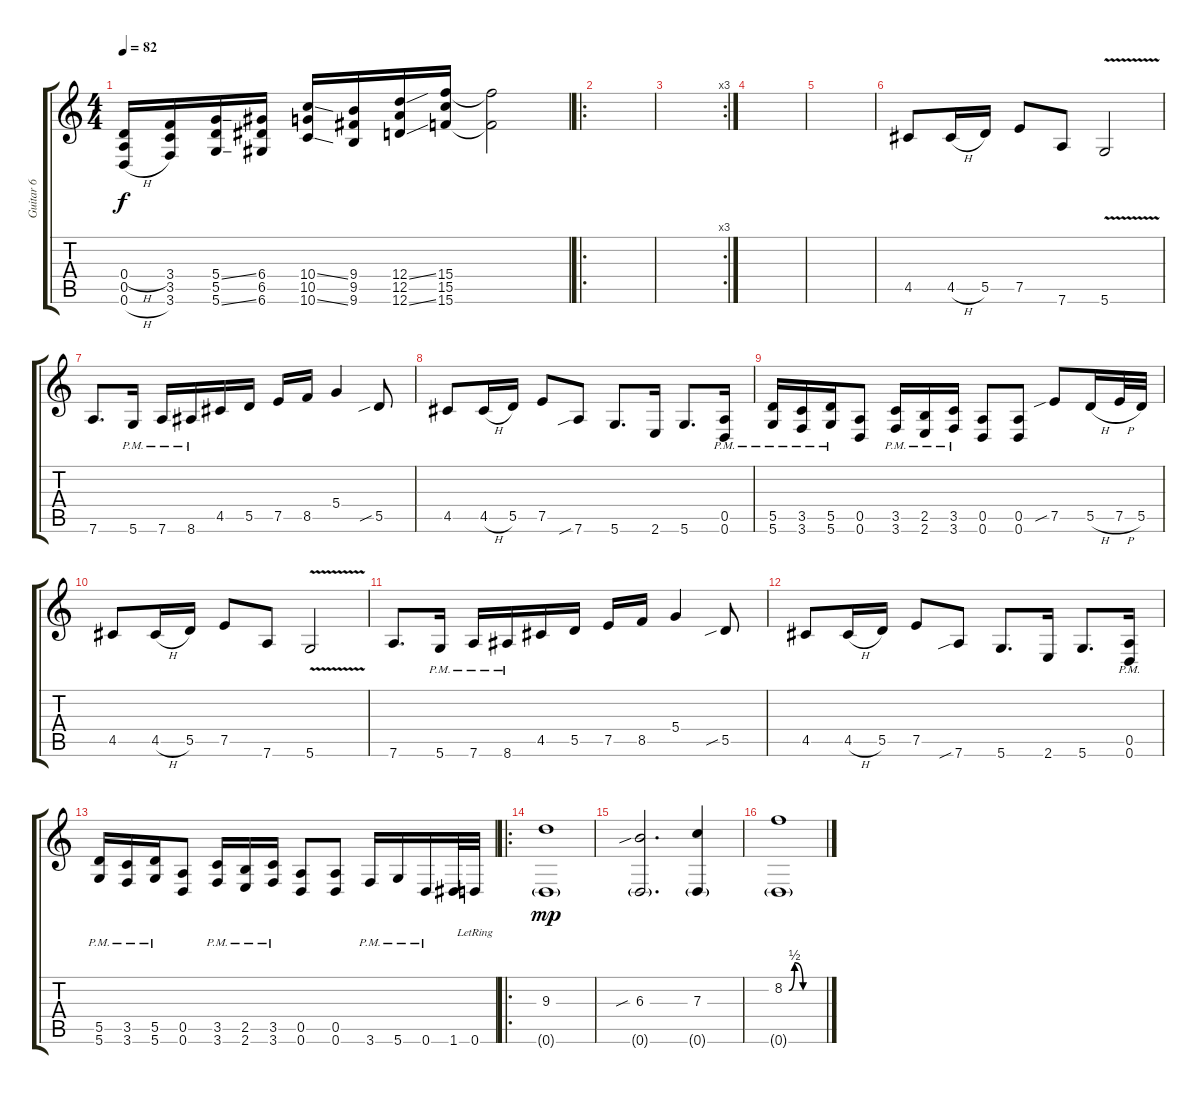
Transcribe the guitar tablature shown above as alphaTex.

\track ("Guitar 6" "Guitar 6") {instrument overdrivenguitar}
\staff {score tabs}
\tuning (E4 A3 F3 D3 A2 D2) {hide}
\ts (4 4)
\tempo 82
\clef g2
\ks c
(0.4{h} 0.5 0.6{h}).16{dy f} (3.4 3.5 3.6).16 (5.4{ss} 5.5 5.6{ss}).16 (6.4 6.5 6.6).16 (10.4{ss} 10.5 10.6{ss}).16 (9.4 9.5 9.6).16 (12.4{ss} 12.5 12.6{ss}).16 (15.4 15.5 15.6).16 (15.4{t} 15.6{t}).2 |
\ro
|
\rc 3
|
|
|
4.5.8 4.5{h}.16 5.5.16 7.5.8 7.6.8 5.6{v}.2 |
7.6.8{d} 5.6{pm}.16 7.6{pm}.16 8.6{pm}.16 4.5.16 5.5.16 7.5.16 8.5.16 5.4.4 5.5{sib}.8 |
4.5.8 4.5{h}.16 5.5.16 7.5.8 7.6{sib}.8 5.6.8{d} 2.6.16 5.6.8{d} (0.5{pm} 0.6{pm}).16 |
(5.5{pm} 5.6{pm}).16 (3.5{pm} 3.6{pm}).16 (5.5{pm} 5.6{pm}).16 (0.5 0.6).8 (3.5{pm} 3.6{pm}).16 (2.5{pm} 2.6{pm}).16 (3.5{pm} 3.6{pm}).16 (0.5 0.6).8 (0.5 0.6).8 7.5{sib}.8 5.5{h}.16 7.5{h}.32 5.5.32 |
4.5.8 4.5{h}.16 5.5.16 7.5.8 7.6.8 5.6{v}.2 |
7.6.8{d} 5.6{pm}.16 7.6{pm}.16 8.6{pm}.16 4.5.16 5.5.16 7.5.16 8.5.16 5.4.4 5.5{sib}.8 |
4.5.8 4.5{h}.16 5.5.16 7.5.8 7.6{sib}.8 5.6.8{d} 2.6.16 5.6.8{d} (0.5{pm} 0.6{pm}).16 |
(5.5{pm} 5.6{pm}).16 (3.5{pm} 3.6{pm}).16 (5.5{pm} 5.6{pm}).16 (0.5 0.6).8 (3.5{pm} 3.6{pm}).16 (2.5{pm} 2.6{pm}).16 (3.5{pm} 3.6{pm}).16 (0.5 0.6).8 (0.5 0.6).8 3.6{pm}.16 5.6{pm}.16 0.6{pm}.16 1.6.32 0.6{lr}.32 |
\ro
(9.3 0.6{g}).1{dy mp} |
(6.3{sib} 0.6{g}).2{d} (7.3 0.6{g}).4 |
(8.2{be (custom 0 0 10 2 25 0 60 0)} 0.6{g}).1
